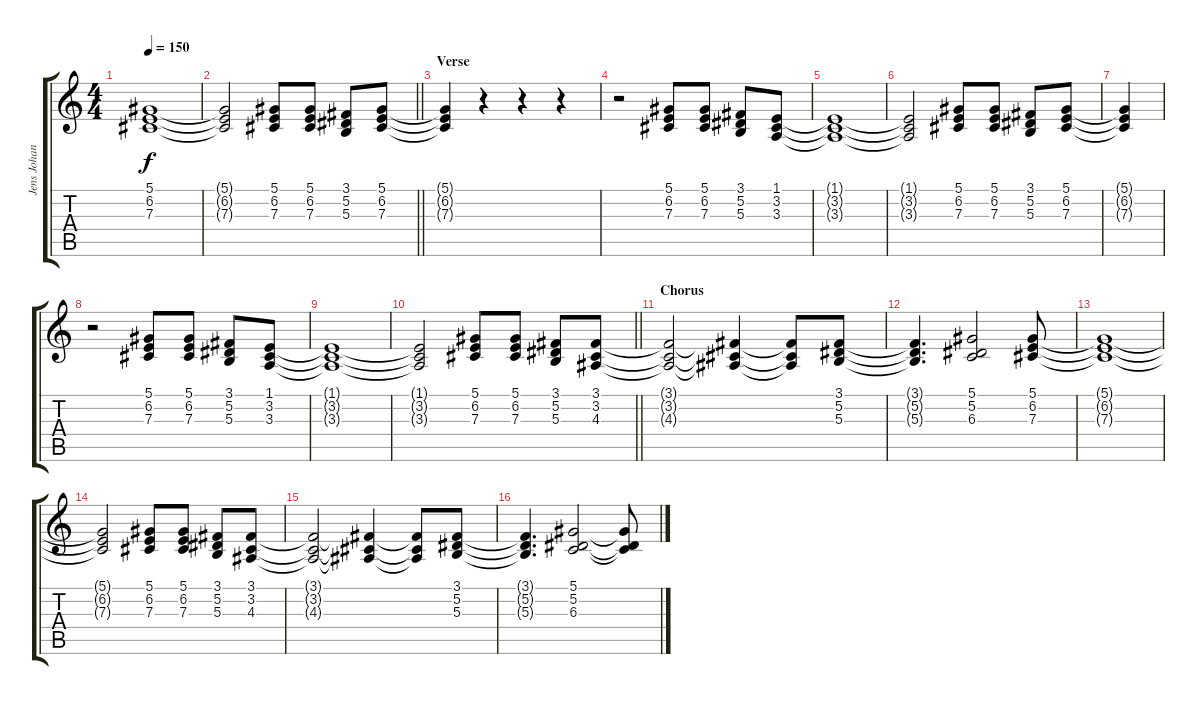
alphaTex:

\track ("Jens Johansson" "Jens Johan") {instrument stringensemble1}
\staff {score tabs}
\tuning (Eb4 Bb3 Gb3 Db3 Ab2 Eb2) {hide}
\ts (4 4)
\tempo 150
\clef g2
\ks c
(5.1 6.2 7.3).1{dy f} |
\barLineRight lightlight
(5.1{t} 6.2{t} 7.3{t}).2 (5.1 6.2 7.3).8 (5.1 6.2 7.3).8 (3.1 5.2 5.3).8 (5.1 6.2 7.3).8 |
\section ("" "Verse")
(5.1{t} 6.2{t} 7.3{t}).4 r.4 r.4 r.4 |
r.2 (5.1 6.2 7.3).8 (5.1 6.2 7.3).8 (3.1 5.2 5.3).8 (1.1 3.2 3.3).8 |
(1.1{t} 3.2{t} 3.3{t}).1 |
(1.1{t} 3.2{t} 3.3{t}).2 (5.1 6.2 7.3).8 (5.1 6.2 7.3).8 (3.1 5.2 5.3).8 (5.1 6.2 7.3).8 |
(5.1{t} 6.2{t} 7.3{t}).4 |
r.2 (5.1 6.2 7.3).8 (5.1 6.2 7.3).8 (3.1 5.2 5.3).8 (1.1 3.2 3.3).8 |
(1.1{t} 3.2{t} 3.3{t}).1 |
\barLineRight lightlight
(1.1{t} 3.2{t} 3.3{t}).2 (5.1 6.2 7.3).8 (5.1 6.2 7.3).8 (3.1 5.2 5.3).8 (3.1 3.2 4.3).8 |
\section ("" "Chorus")
(3.1{t} 3.2{t} 4.3{t}).2 (3.1{t} 3.2{t} 4.3{t}).4 (3.1{t} 3.2{t} 4.3{t}).8 (3.1 5.2 5.3).8 |
(3.1{t} 5.2{t} 5.3{t}).4{d} (5.1 5.2 6.3).2 (5.1 6.2 7.3).8 |
(5.1{t} 6.2{t} 7.3{t}).1 |
(5.1{t} 6.2{t} 7.3{t}).2 (5.1 6.2 7.3).8 (5.1 6.2 7.3).8 (3.1 5.2 5.3).8 (3.1 3.2 4.3).8 |
(3.1{t} 3.2{t} 4.3{t}).2 (3.1{t} 3.2{t} 4.3{t}).4 (3.1{t} 3.2{t} 4.3{t}).8 (3.1 5.2 5.3).8 |
(3.1{t} 5.2{t} 5.3{t}).4{d} (5.1 5.2 6.3).2 (5.1{t} 5.2{t} 6.3{t}).8
